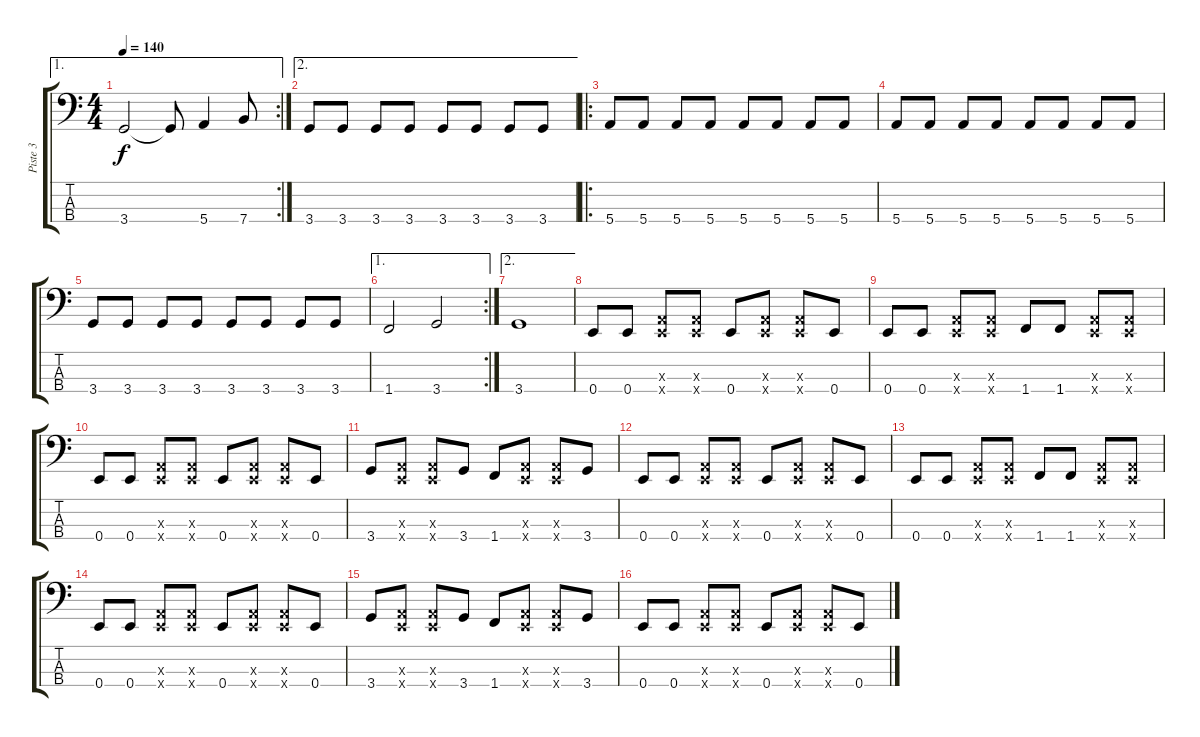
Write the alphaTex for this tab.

\track ("Piste 3" "Piste 3") {instrument slapbass1}
\staff {score tabs}
\tuning (G2 D2 A1 E1) {hide}
\ae 1
\rc 2
\ts (4 4)
\tempo 140
\clef f4
\ks c
3.4.2{dy f} 3.4{t}.8 5.4.4 7.4.8 |
\ae 2
3.4.8 3.4.8 3.4.8 3.4.8 3.4.8 3.4.8 3.4.8 3.4.8 |
\ro
5.4.8 5.4.8 5.4.8 5.4.8 5.4.8 5.4.8 5.4.8 5.4.8 |
5.4.8 5.4.8 5.4.8 5.4.8 5.4.8 5.4.8 5.4.8 5.4.8 |
3.4.8 3.4.8 3.4.8 3.4.8 3.4.8 3.4.8 3.4.8 3.4.8 |
\ae 1
\rc 2
1.4.2 3.4.2 |
\ae 2
3.4.1 |
0.4.8 0.4.8 (0.3{x} 0.4{x}).8 (0.3{x} 0.4{x}).8 0.4.8 (0.3{x} 0.4{x}).8 (0.3{x} 0.4{x}).8 0.4.8 |
0.4.8 0.4.8 (0.3{x} 0.4{x}).8 (0.3{x} 0.4{x}).8 1.4.8 1.4.8 (0.3{x} 0.4{x}).8 (0.3{x} 0.4{x}).8 |
0.4.8 0.4.8 (0.3{x} 0.4{x}).8 (0.3{x} 0.4{x}).8 0.4.8 (0.3{x} 0.4{x}).8 (0.3{x} 0.4{x}).8 0.4.8 |
3.4.8 (0.3{x} 0.4{x}).8 (0.3{x} 0.4{x}).8 3.4.8 1.4.8 (0.3{x} 0.4{x}).8 (0.3{x} 0.4{x}).8 3.4.8 |
0.4.8 0.4.8 (0.3{x} 0.4{x}).8 (0.3{x} 0.4{x}).8 0.4.8 (0.3{x} 0.4{x}).8 (0.3{x} 0.4{x}).8 0.4.8 |
0.4.8 0.4.8 (0.3{x} 0.4{x}).8 (0.3{x} 0.4{x}).8 1.4.8 1.4.8 (0.3{x} 0.4{x}).8 (0.3{x} 0.4{x}).8 |
0.4.8 0.4.8 (0.3{x} 0.4{x}).8 (0.3{x} 0.4{x}).8 0.4.8 (0.3{x} 0.4{x}).8 (0.3{x} 0.4{x}).8 0.4.8 |
3.4.8 (0.3{x} 0.4{x}).8 (0.3{x} 0.4{x}).8 3.4.8 1.4.8 (0.3{x} 0.4{x}).8 (0.3{x} 0.4{x}).8 3.4.8 |
0.4.8 0.4.8 (0.3{x} 0.4{x}).8 (0.3{x} 0.4{x}).8 0.4.8 (0.3{x} 0.4{x}).8 (0.3{x} 0.4{x}).8 0.4.8
